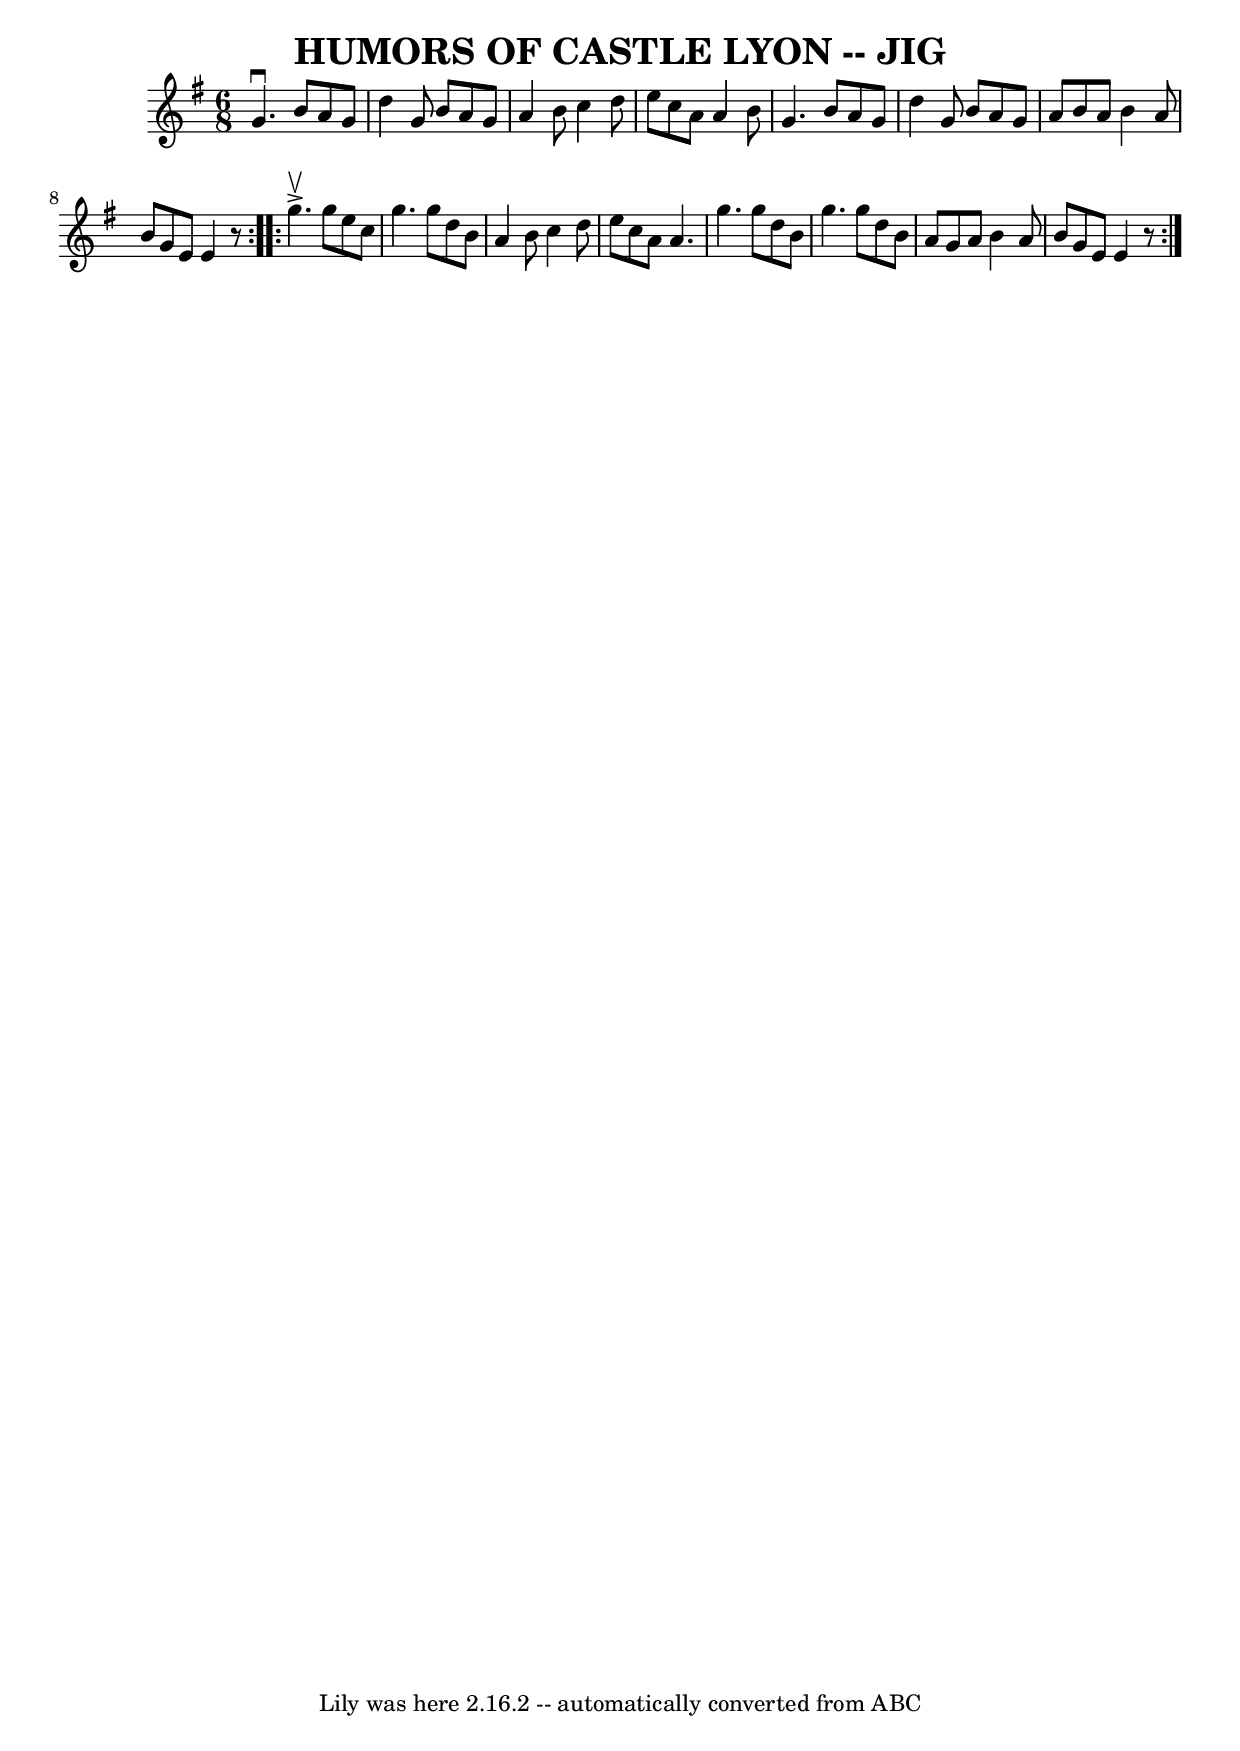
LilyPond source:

\version "2.16.2"
\include "Mammoth.ily"
\header {
  %% book = "Ryan's Mammoth Collection of Fiddle Tunes"
 crossRefNumber = "1"
 footnotes = ""
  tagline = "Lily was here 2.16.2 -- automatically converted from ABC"
  title = "HUMORS OF CASTLE LYON -- JIG"

}
voicedefault =  {



  \repeat volta 2 {

    \time 6/8 
    \key g \major g'4.^\downbow b'8 a'8 g'8     |
 d''4 g'8 b'8 a'8 g'8     |
 a'4 b'8 c''4 d''8     |
 e''8 c''8 a'8 a'4 b'8        |
 g'4. b'8 a'8 g'8     |
 d''4 g'8 b'8 a'8 g'8    |
 a'8 b'8 a'8 b'4 a'8     |
 b'8 g'8 e'8 e'4    r8   
  }     

  \repeat volta 2 { g''4.^\upbow^\accent g''8 e''8 c''8     |
 g''4. g''8 d''8 b'8     |
 a'4 b'8 c''4 d''8     |
 e''8 c''8 a'8 a'4.        |
 g''4. g''8 d''8 b'8     |
 g''4. g''8 d''8 b'8    |
 a'8 g'8 a'8 b'4 a'8     |
 b'8 g'8 e'8 e'4    r8   
  }   

}

\score{
  <<

    \context Staff="default"
    {
      \voicedefault 
      
    }

  >>
  \layout {
    
  }
  \midi {
  }

}
